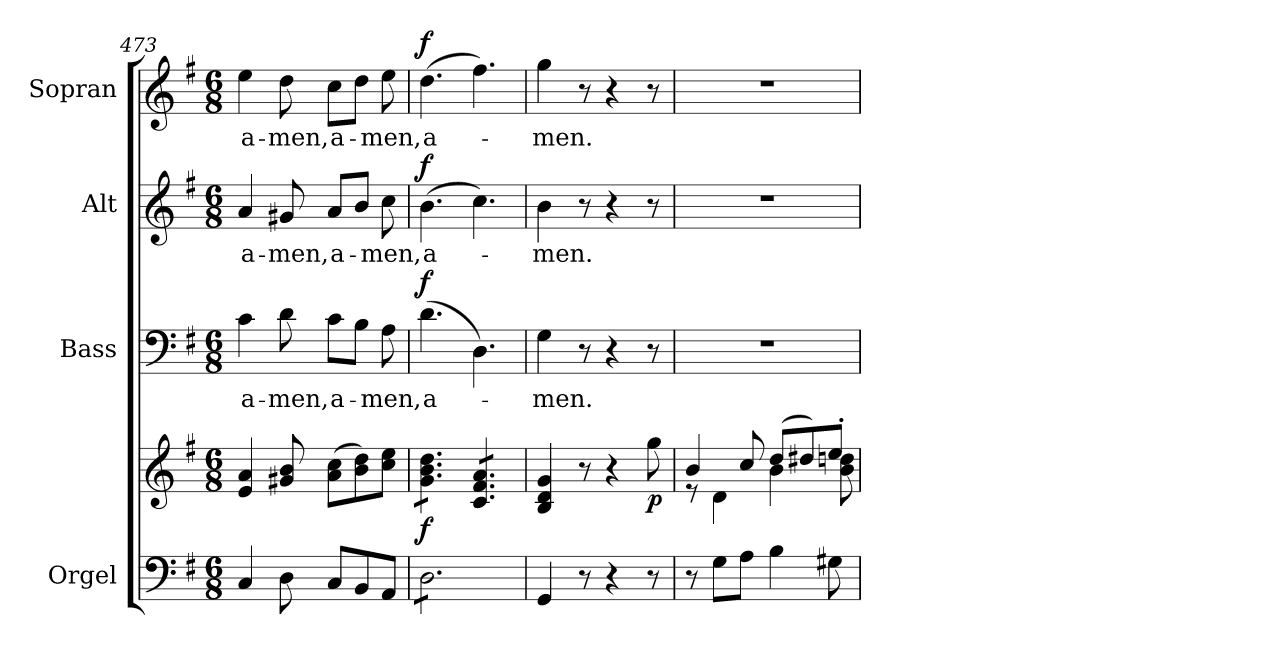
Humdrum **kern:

**kern	**kern	**dynam	**kern	**text	**dynam	**kern	**text	**dynam	**kern	**text	**dynam
*part4	*part4	*part4	*part3	*part3	*part3	*part2	*part2	*part2	*part1	*part1	*part1
*staff5	*staff4	*staff4/5	*staff3	*staff3	*staff3	*staff2	*staff2	*staff2	*staff1	*staff1	*staff1
*I"Orgel	*	*	*I"Bass	*	*	*I"Alt	*	*	*I"Sopran	*	*
*I'Org.	*	*	*I'B.	*	*	*I'A.	*	*	*I'S.	*	*
*clefF4	*clefG2	*	*clefF4	*	*	*clefG2	*	*	*clefG2	*	*
*k[f#]	*k[f#]	*	*k[f#]	*	*	*k[f#]	*	*	*k[f#]	*	*
*G:	*G:	*	*G:	*	*	*G:	*	*	*G:	*	*
*M6/8	*M6/8	*	*M6/8	*	*	*M6/8	*	*	*M6/8	*	*
=473	=473	=473	=473	=473	=473	=473	=473	=473	=473	=473	=473
!	!	!	!	!LO:LY:b	!	!	!LO:LY:b	!	!	!LO:LY:b	!
4C/	4e/ 4a/	.	4c\	a-	.	4a/	a-	.	4ee\	a-	.
!	!	!	!	!LO:LY:b	!	!	!LO:LY:b	!	!	!LO:LY:b	!
8D\	8g#X/ 8b/	.	8d\	-men,	.	8g#X/	-men,	.	8dd\	-men,	.
!	!	!	!	!LO:LY:b	!	!	!LO:LY:b	!	!	!LO:LY:b	!
8C/L	(>8a\ 8cc\L	.	8c\L	a-	.	8a/L	a-	.	8cc\L	a-	.
8BB/	8b\ 8dd\)	.	8B\J	.	.	8b/J	.	.	8dd\J	.	.
!	!	!	!	!LO:LY:b	!	!	!LO:LY:b	!	!	!LO:LY:b	!
8AA/J	8cc\ 8ee\J	.	8A\	-men,	.	8cc\	-men,	.	8ee\	-men,	.
!!LO:PB:g=z
=474	=474	=474	=474	=474	=474	=474	=474	=474	=474	=474	=474
!	!	!LO:DY:b	!	!LO:LY:b	!LO:DY:a	!	!LO:LY:b	!LO:DY:a	!	!LO:LY:b	!LO:DY:a
*tremolo	*	*	*	*	*	*	*	*	*	*	*
*	*tremolo	*	*	*	*	*	*	*	*	*	*
8D\L	8g\ 8b\ 8dd\L	f	(>4.d\	a-	f	(>4.b\	a-	f	(>4.dd\	a-	f
8D\	8g\ 8b\ 8dd\	.	.	.	.	.	.	.	.	.	.
8D\	8g\ 8b\ 8dd\J	.	.	.	.	.	.	.	.	.	.
8D\	8c/ 8f#/ 8a/L	.	4.D\)	.	.	4.cc\)	.	.	4.ff#\)	.	.
8D\	8c/ 8f#/ 8a/	.	.	.	.	.	.	.	.	.	.
8D\J	8c/ 8f#/ 8a/J	.	.	.	.	.	.	.	.	.	.
*	*Xtremolo	*	*	*	*	*	*	*	*	*	*
*Xtremolo	*	*	*	*	*	*	*	*	*	*	*
=475	=475	=475	=475	=475	=475	=475	=475	=475	=475	=475	=475
!	!	!	!	!LO:LY:b	!	!	!LO:LY:b	!	!	!LO:LY:b	!
4GG/	4B/ 4d/ 4g/	.	4G\	-men.	.	4b\	-men.	.	4gg\	-men.	.
8r	8r	.	8r	.	.	8r	.	.	8r	.	.
4r	4r	.	4r	.	.	4r	.	.	4r	.	.
!	!	!LO:DY:b	!	!	!	!	!	!	!	!	!
8r	8gg\	p	8r	.	.	8r	.	.	8r	.	.
=476	=476	=476	=476	=476	=476	=476	=476	=476	=476	=476	=476
*	*^	*	*	*	*	*	*	*	*	*	*
8r	4b/	8re	.	2.r	.	.	2.r	.	.	2.r	.	.
8G\L	.	4d\	.	.	.	.	.	.	.	.	.	.
8A\J	8cc/	.	.	.	.	.	.	.	.	.	.	.
4B\	(>8dd/L	4b\	.	.	.	.	.	.	.	.	.	.
.	8dd#X/)	.	.	.	.	.	.	.	.	.	.	.
8G#X\	8ee'</J	8b\ 8dd\	.	.	.	.	.	.	.	.	.	.
*	*v	*v	*	*	*	*	*	*	*	*	*	*
=	=	=	=	=	=	=	=	=	=	=	=
*-	*-	*-	*-	*-	*-	*-	*-	*-	*-	*-	*-
